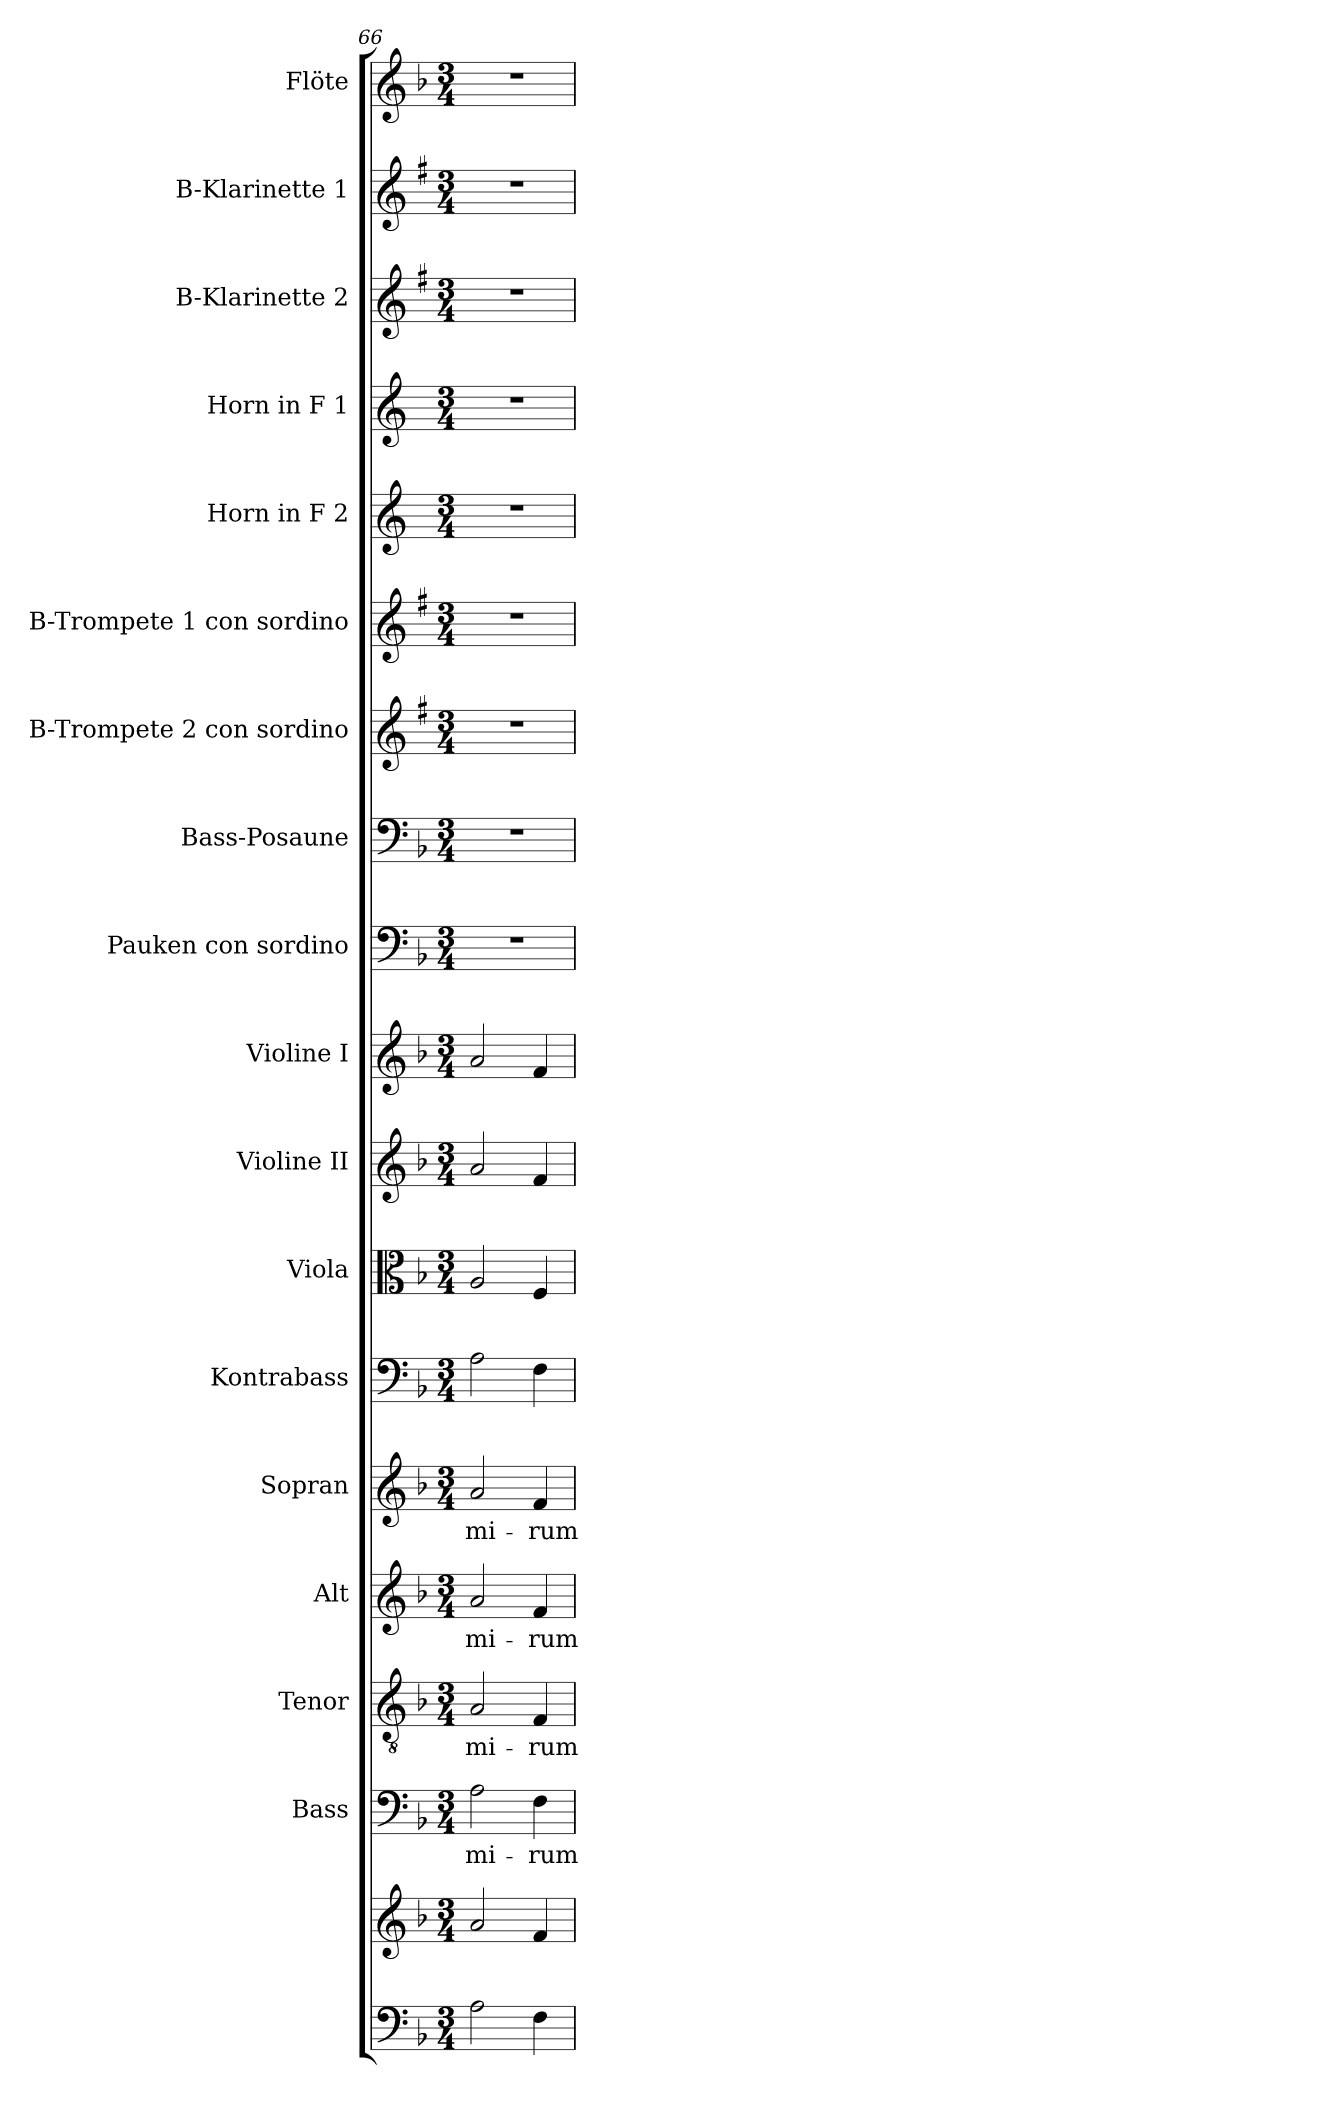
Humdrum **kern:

**kern	**kern	**kern	**text	**kern	**text	**kern	**text	**kern	**text	**kern	**kern	**kern	**kern	**kern	**kern	**kern	**kern	**kern	**kern	**kern	**kern	**kern
*part18	*part18	*part17	*part17	*part16	*part16	*part15	*part15	*part14	*part14	*part13	*part12	*part11	*part10	*part9	*part8	*part7	*part6	*part5	*part4	*part3	*part2	*part1
*staff19	*staff18	*staff17	*staff17	*staff16	*staff16	*staff15	*staff15	*staff14	*staff14	*staff13	*staff12	*staff11	*staff10	*staff9	*staff8	*staff7	*staff6	*staff5	*staff4	*staff3	*staff2	*staff1
*	*	*I"Bass	*	*I"Tenor	*	*I"Alt	*	*I"Sopran	*	*I"Kontrabass	*I"Viola	*I"Violine II	*I"Violine I	*I"Pauken con sordino	*I"Bass-Posaune	*I"B-Trompete 2 con sordino	*I"B-Trompete 1 con sordino	*I"Horn in F 2	*I"Horn in F 1	*I"B-Klarinette 2	*I"B-Klarinette 1	*I"Flöte
*	*	*I'B.	*	*I'T.	*	*I'A.	*	*I'S.	*	*I'Kb.	*I'Vla.	*I'Vl. II	*I'Vl. I	*I'Pk.	*I'B. Pos.	*I'B Trp. 2	*I'B Trp. 1	*	*	*I'B Kl. 2	*I'B Kl. 1	*I'Fl.
!!LO:PB:g=z
*clefF4	*clefG2	*clefF4	*	*clefGv2	*	*clefG2	*	*clefG2	*	*clefF4	*clefC3	*clefG2	*clefG2	*clefF4	*clefF4	*clefG2	*clefG2	*clefG2	*clefG2	*clefG2	*clefG2	*clefG2
*	*	*	*	*	*	*	*	*	*	*ITrd7c12	*	*	*	*	*	*ITrd1c2	*ITrd1c2	*ITrd4c7	*ITrd4c7	*ITrd1c2	*ITrd1c2	*
*k[b-]	*k[b-]	*k[b-]	*	*k[b-]	*	*k[b-]	*	*k[b-]	*	*k[b-]	*k[b-]	*k[b-]	*k[b-]	*k[b-]	*k[b-]	*k[b-]	*k[b-]	*k[b-]	*k[b-]	*k[b-]	*k[b-]	*k[b-]
*F:	*F:	*F:	*	*F:	*	*F:	*	*F:	*	*F:	*F:	*F:	*F:	*F:	*F:	*F:	*F:	*F:	*F:	*F:	*F:	*F:
*M3/4	*M3/4	*M3/4	*	*M3/4	*	*M3/4	*	*M3/4	*	*M3/4	*M3/4	*M3/4	*M3/4	*M3/4	*M3/4	*M3/4	*M3/4	*M3/4	*M3/4	*M3/4	*M3/4	*M3/4
=66	=66	=66	=66	=66	=66	=66	=66	=66	=66	=66	=66	=66	=66	=66	=66	=66	=66	=66	=66	=66	=66	=66
!	!	!	!LO:LY:b	!	!LO:LY:b	!	!LO:LY:b	!	!LO:LY:b	!	!	!	!	!	!	!	!	!	!	!	!	!
2A\	2a/	2A\	mi-	2A/	mi-	2a/	mi-	2a/	mi-	2AA\	2A/	2a/	2a/	2.r	2.r	2.r	2.r	2.r	2.r	2.r	2.r	2.r
!	!	!	!LO:LY:b	!	!LO:LY:b	!	!LO:LY:b	!	!LO:LY:b	!	!	!	!	!	!	!	!	!	!	!	!	!
4F\	4f/	4F\	-rum	4F/	-rum	4f/	-rum	4f/	-rum	4FF\	4F/	4f/	4f/	.	.	.	.	.	.	.	.	.
=	=	=	=	=	=	=	=	=	=	=	=	=	=	=	=	=	=	=	=	=	=	=
*-	*-	*-	*-	*-	*-	*-	*-	*-	*-	*-	*-	*-	*-	*-	*-	*-	*-	*-	*-	*-	*-	*-
